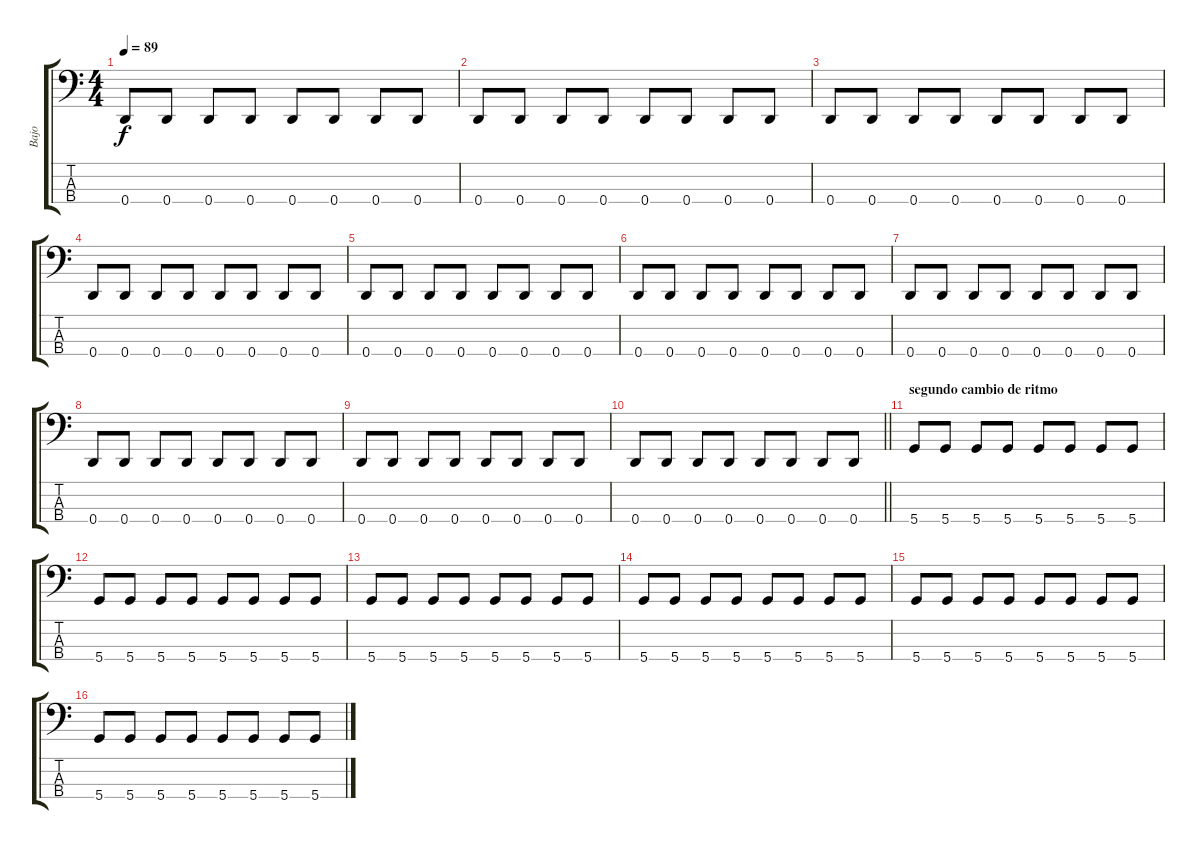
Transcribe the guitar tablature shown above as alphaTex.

\track ("Bajo" "Bajo") {instrument electricbassfinger}
\staff {score tabs}
\tuning (G2 D2 A1 D1) {hide}
\ts (4 4)
\tempo 89
\clef f4
\ks c
0.4.8{dy f} 0.4.8 0.4.8 0.4.8 0.4.8 0.4.8 0.4.8 0.4.8 |
0.4.8 0.4.8 0.4.8 0.4.8 0.4.8 0.4.8 0.4.8 0.4.8 |
0.4.8 0.4.8 0.4.8 0.4.8 0.4.8 0.4.8 0.4.8 0.4.8 |
0.4.8 0.4.8 0.4.8 0.4.8 0.4.8 0.4.8 0.4.8 0.4.8 |
0.4.8 0.4.8 0.4.8 0.4.8 0.4.8 0.4.8 0.4.8 0.4.8 |
0.4.8 0.4.8 0.4.8 0.4.8 0.4.8 0.4.8 0.4.8 0.4.8 |
0.4.8 0.4.8 0.4.8 0.4.8 0.4.8 0.4.8 0.4.8 0.4.8 |
0.4.8 0.4.8 0.4.8 0.4.8 0.4.8 0.4.8 0.4.8 0.4.8 |
0.4.8 0.4.8 0.4.8 0.4.8 0.4.8 0.4.8 0.4.8 0.4.8 |
\barLineRight lightlight
0.4.8 0.4.8 0.4.8 0.4.8 0.4.8 0.4.8 0.4.8 0.4.8 |
\section ("" "segundo cambio de ritmo")
5.4.8 5.4.8 5.4.8 5.4.8 5.4.8 5.4.8 5.4.8 5.4.8 |
5.4.8 5.4.8 5.4.8 5.4.8 5.4.8 5.4.8 5.4.8 5.4.8 |
5.4.8 5.4.8 5.4.8 5.4.8 5.4.8 5.4.8 5.4.8 5.4.8 |
5.4.8 5.4.8 5.4.8 5.4.8 5.4.8 5.4.8 5.4.8 5.4.8 |
5.4.8 5.4.8 5.4.8 5.4.8 5.4.8 5.4.8 5.4.8 5.4.8 |
5.4.8 5.4.8 5.4.8 5.4.8 5.4.8 5.4.8 5.4.8 5.4.8
